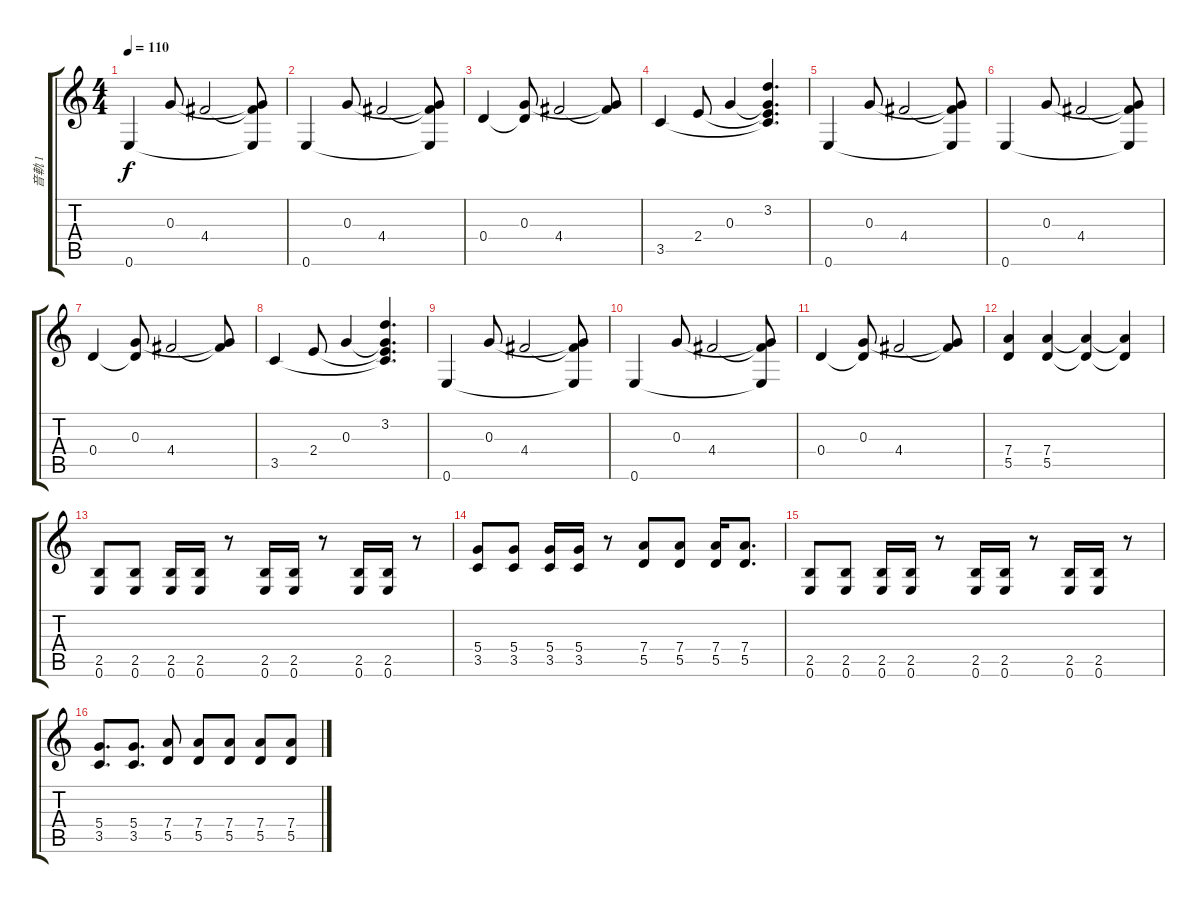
\track ("音軌 1" "音軌 1") {instrument overdrivenguitar}
\staff {score tabs}
\tuning (E4 B3 G3 D3 A2 E2) {hide}
\ts (4 4)
\tempo 110
\clef g2
\ks c
0.6.4{dy f instrument electricguitarjazz} 0.3.8 4.4.2 (0.3{t} 4.4{t} 0.6{t}).8 |
0.6.4 0.3.8 4.4.2 (0.3{t} 4.4{t} 0.6{t}).8 |
0.4.4 (0.3 0.4{t}).8 4.4.2 (0.3{t} 4.4{t}).8 |
3.5.4 2.4.8 0.3.4 (3.2 0.3{t} 2.4{t} 3.5{t}).4{d} |
0.6.4 0.3.8 4.4.2 (0.3{t} 4.4{t} 0.6{t}).8 |
0.6.4 0.3.8 4.4.2 (0.3{t} 4.4{t} 0.6{t}).8 |
0.4.4 (0.3 0.4{t}).8 4.4.2 (0.3{t} 4.4{t}).8 |
3.5.4 2.4.8 0.3.4 (3.2 0.3{t} 2.4{t} 3.5{t}).4{d} |
0.6.4 0.3.8 4.4.2 (0.3{t} 4.4{t} 0.6{t}).8 |
0.6.4 0.3.8 4.4.2 (0.3{t} 4.4{t} 0.6{t}).8 |
0.4.4 (0.3 0.4{t}).8 4.4.2 (0.3{t} 4.4{t}).8 |
(7.4 5.5).4{instrument overdrivenguitar} (7.4 5.5).4 (7.4{t} 5.5{t}).4 (7.4{t} 5.5{t}).4 |
(2.5 0.6).8 (2.5 0.6).8 (2.5 0.6).16 (2.5 0.6).16 r.8 (2.5 0.6).16 (2.5 0.6).16 r.8 (2.5 0.6).16 (2.5 0.6).16 r.8 |
(5.4 3.5).8 (5.4 3.5).8 (5.4 3.5).16 (5.4 3.5).16 r.8 (7.4 5.5).8 (7.4 5.5).8 (7.4 5.5).16 (7.4 5.5).8{d} |
(2.5 0.6).8 (2.5 0.6).8 (2.5 0.6).16 (2.5 0.6).16 r.8 (2.5 0.6).16 (2.5 0.6).16 r.8 (2.5 0.6).16 (2.5 0.6).16 r.8 |
(5.4 3.5).8{d} (5.4 3.5).8{d} (7.4 5.5).8 (7.4 5.5).8 (7.4 5.5).8 (7.4 5.5).8 (7.4 5.5).8
